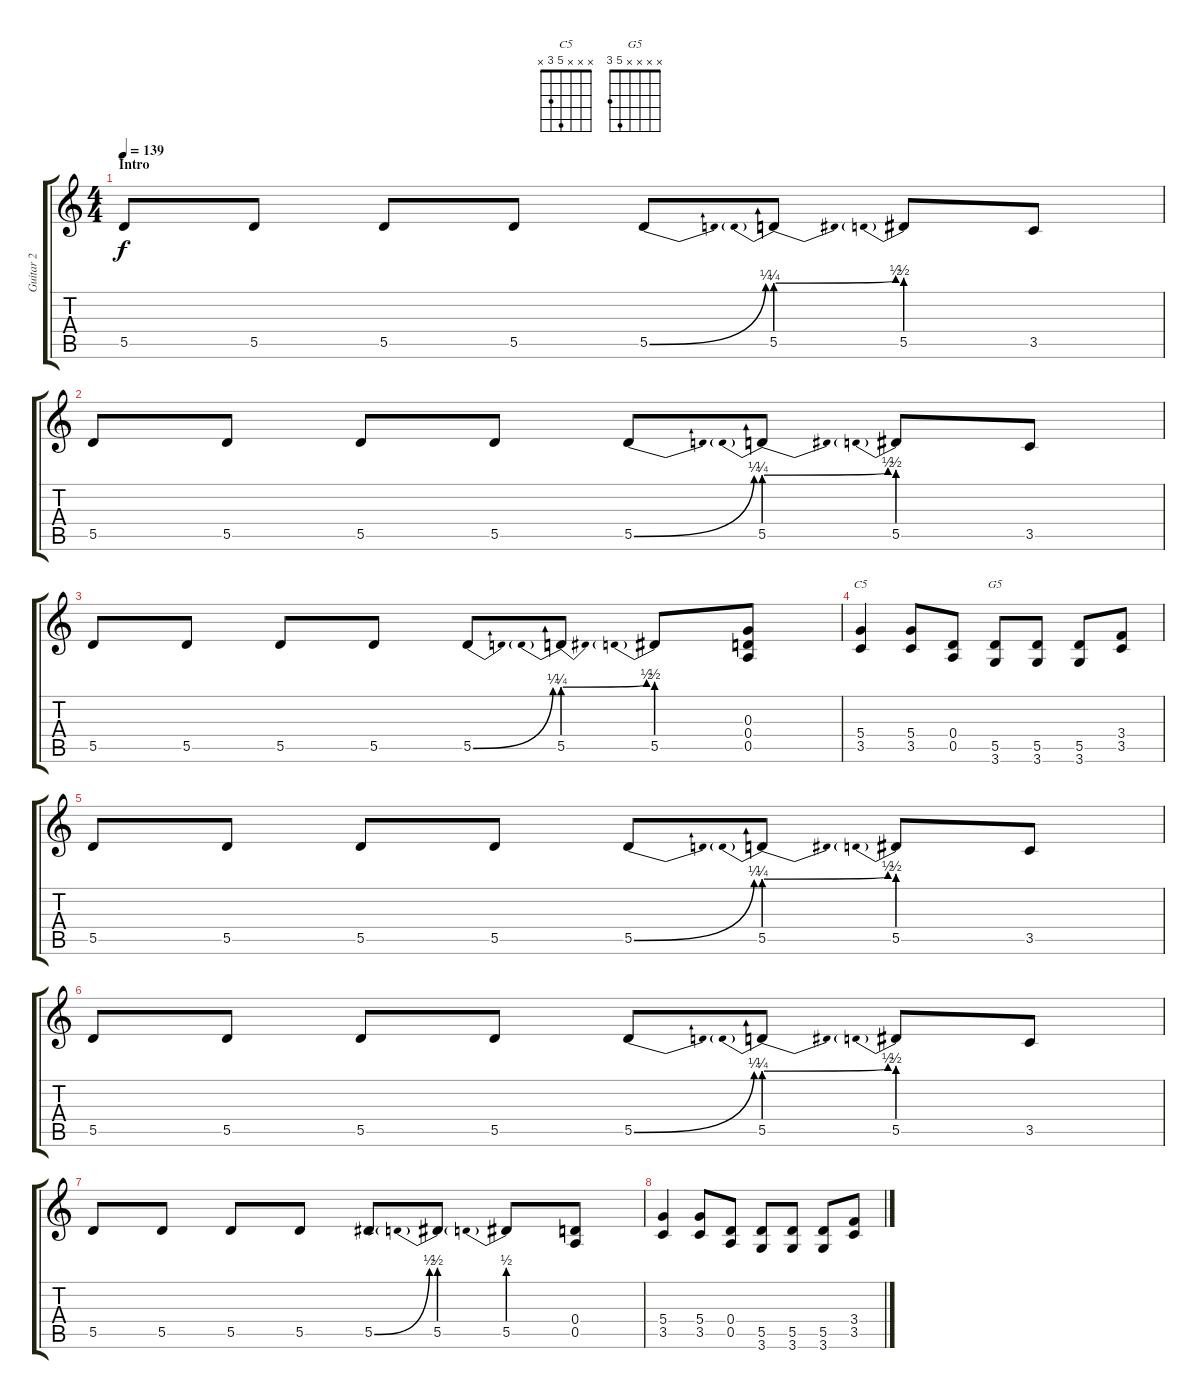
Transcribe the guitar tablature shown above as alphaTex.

\track ("Guitar 2" "Guitar 2") {instrument distortionguitar}
\staff {score tabs}
\tuning (E4 B3 G3 D3 A2 E2) {hide}
\chord ("C5" x x x 5 3 x)
\chord ("G5" x x x x 5 3)
\ts (4 4)
\section ("" "Intro")
\tempo 139
\clef g2
\ks c
5.5.8{dy f instrument distortionguitar} 5.5.8 5.5.8 5.5.8 5.5{be (bend 0 0 60 1)}.8 5.5{be (prebendbend 0 1 60 2)}.8 5.5{be (prebend 0 2 60 2)}.8 3.5.8 |
5.5.8 5.5.8 5.5.8 5.5.8 5.5{be (bend 0 0 60 1)}.8 5.5{be (prebendbend 0 1 60 2)}.8 5.5{be (prebend 0 2 60 2)}.8 3.5.8 |
5.5.8 5.5.8 5.5.8 5.5.8 5.5{be (bend 0 0 60 1)}.8 5.5{be (prebendbend 0 1 60 2)}.8 5.5{be (prebend 0 2 60 2)}.8 (0.3 0.4 0.5).8 |
(5.4 3.5).4{ch "C5"} (5.4 3.5).8 (0.4 0.5).8 (5.5 3.6).8{ch "G5"} (5.5 3.6).8 (5.5 3.6).8 (3.4 3.5).8 |
5.5.8 5.5.8 5.5.8 5.5.8 5.5{be (bend 0 0 60 1)}.8 5.5{be (prebendbend 0 1 60 2)}.8 5.5{be (prebend 0 2 60 2)}.8 3.5.8 |
5.5.8 5.5.8 5.5.8 5.5.8 5.5{be (bend 0 0 60 1)}.8 5.5{be (prebendbend 0 1 60 2)}.8 5.5{be (prebend 0 2 60 2)}.8 3.5.8 |
5.5.8 5.5.8 5.5.8 5.5.8 5.5{be (bend 0 0 60 2)}.8 5.5{be (prebend 0 2 60 2)}.8 5.5{be (prebend 0 2 60 2)}.8 (0.4 0.5).8 |
(5.4 3.5).4 (5.4 3.5).8 (0.4 0.5).8 (5.5 3.6).8 (5.5 3.6).8 (5.5 3.6).8 (3.4 3.5).8
